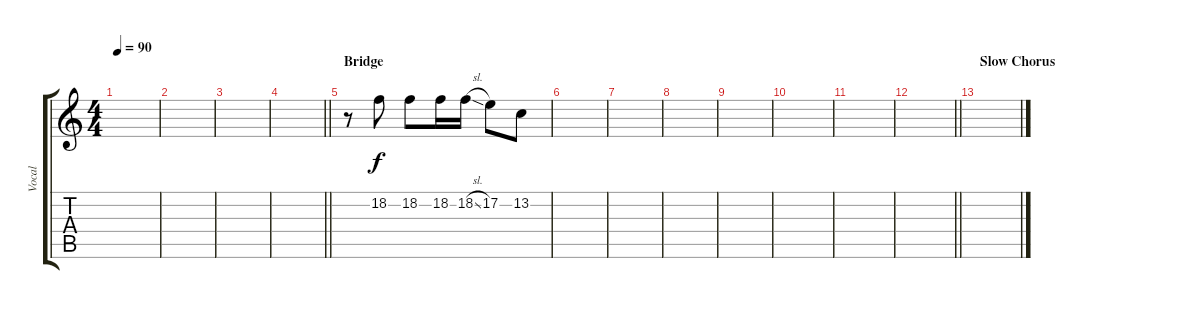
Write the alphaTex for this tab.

\track ("Vocal" "Vocal") {instrument clarinet}
\staff {score tabs}
\tuning (E4 B3 G3 D3 A2 D2) {hide}
\ts (4 4)
\tempo 90
\clef g2
\ks c
|
|
|
\barLineRight lightlight
|
\section ("" "Bridge")
r.8{volume 13 balance 8} 18.2.8 18.2.8 18.2.16 18.2{sl}.16 17.2.8 13.2.8 |
|
|
|
|
|
|
\barLineRight lightlight
|
\section ("" "Slow Chorus")
